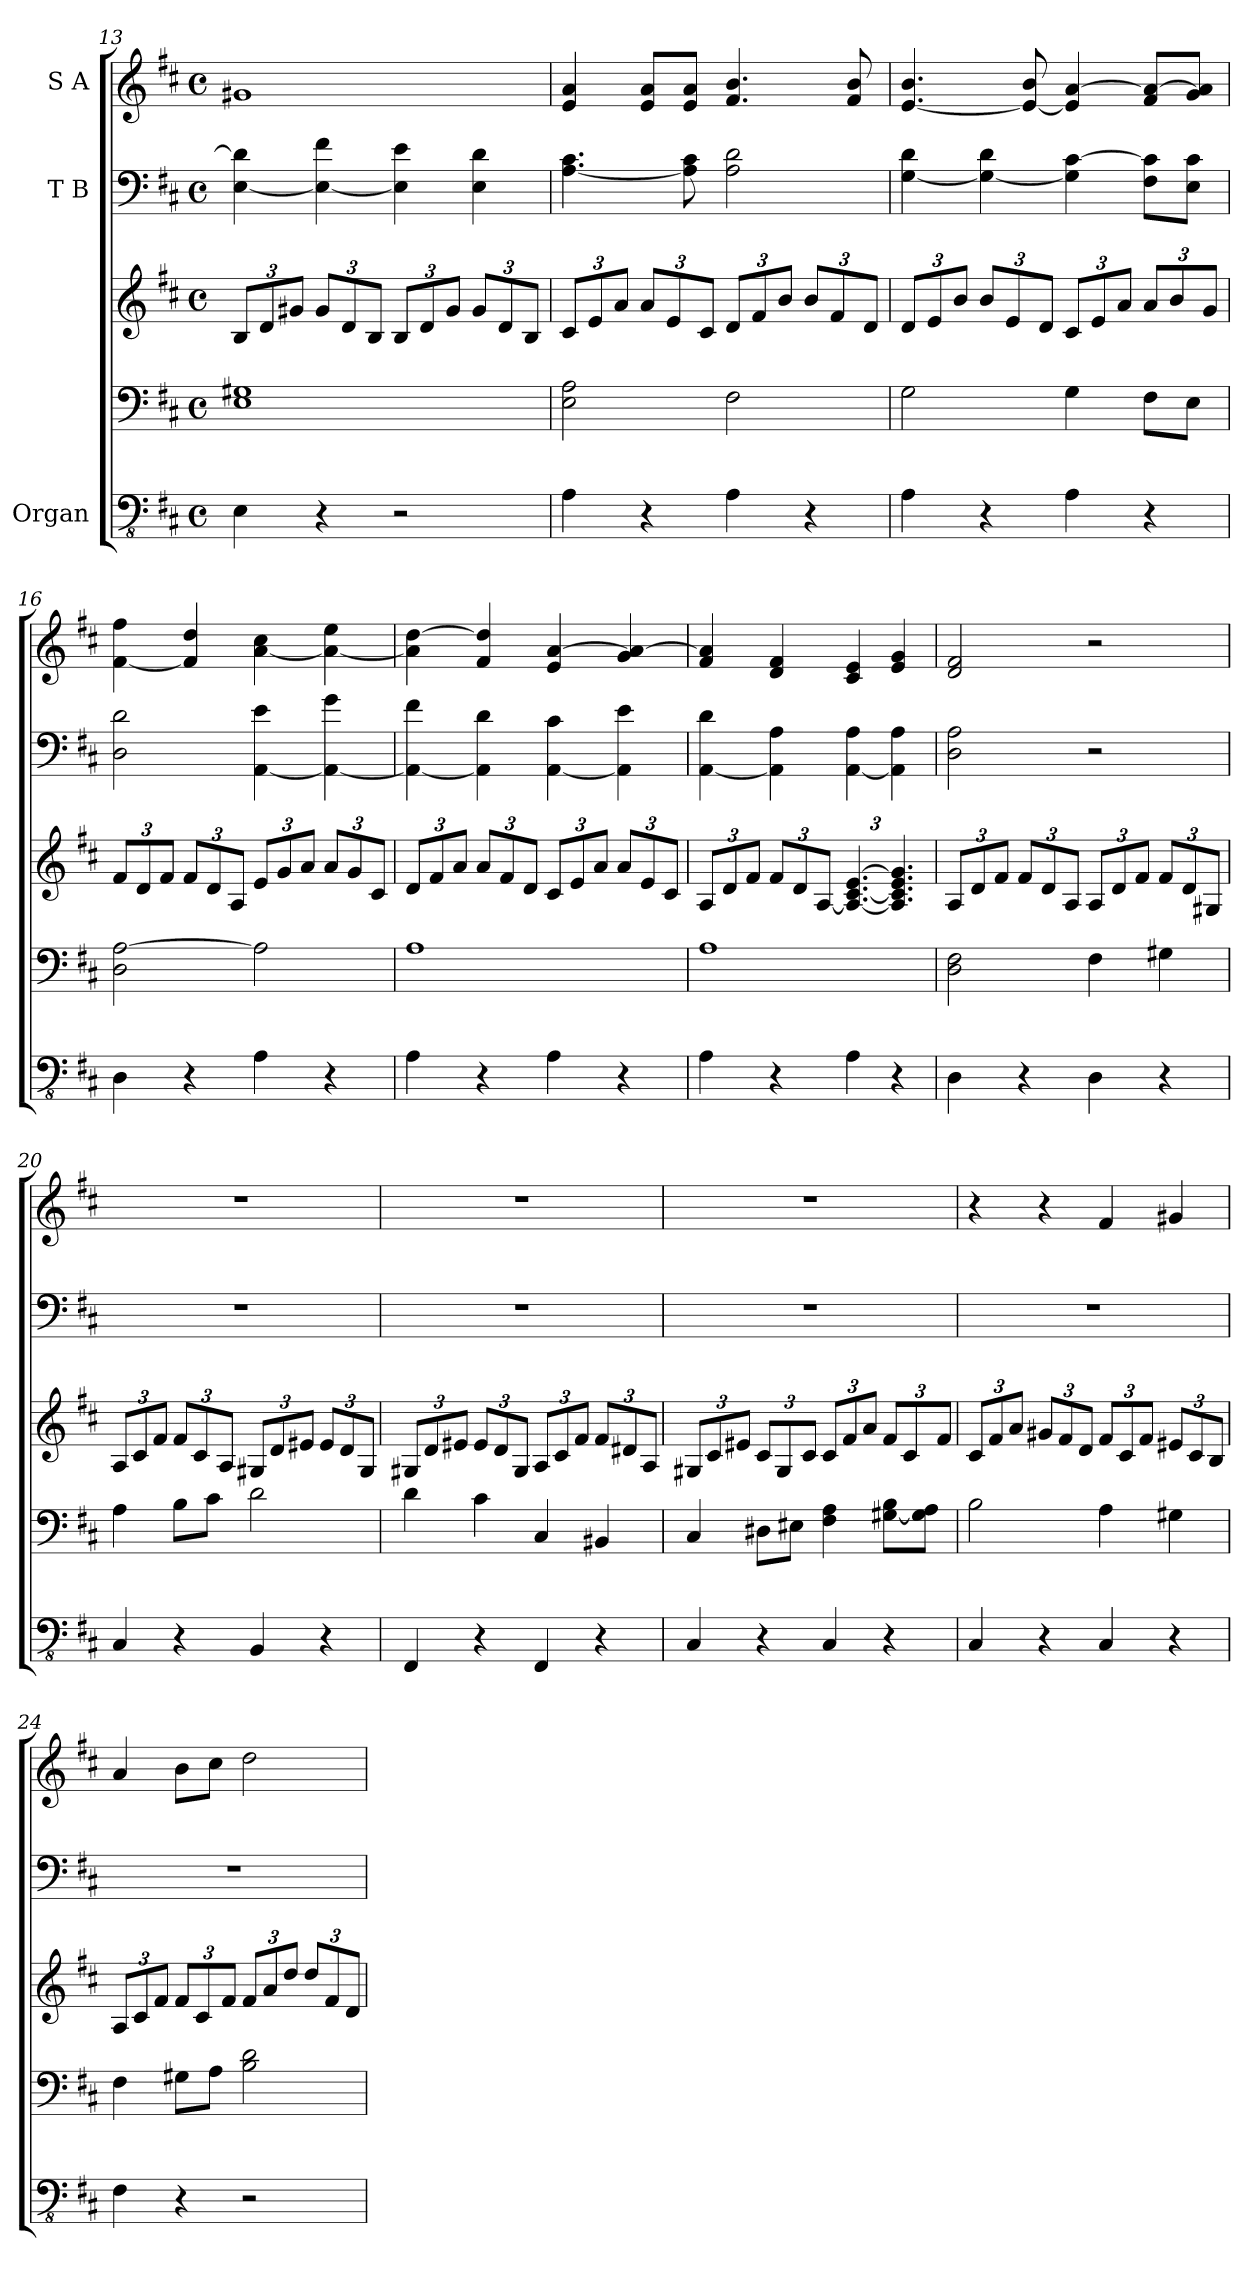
**kern	**kern	**kern	**kern	**kern
*part3	*part3	*part3	*part2	*part1
*staff5	*staff4	*staff3	*staff2	*staff1
*I"Organ	*	*	*I"T B	*I"S A
!!LO:PB:g=z
*clefFv4	*clefF4	*clefG2	*clefF4	*clefG2
*k[f#c#]	*k[f#c#]	*k[f#c#]	*k[f#c#]	*k[f#c#]
*M4/4	*M4/4	*M4/4	*M4/4	*M4/4
*met(c)	*met(c)	*met(c)	*met(c)	*met(c)
*	*	*Xbrackettup	*	*
=13	=13	=13	=13	=13
4EE\	1E 1G#X	12B/L	[4E\ 4d\]	1g#X
.	.	12d/	.	.
.	.	12g#X/J	.	.
4r	.	12g#/L	4E\_ 4f#\	.
.	.	12d/	.	.
.	.	12B/J	.	.
2r	.	12B/L	4E\] 4e\	.
.	.	12d/	.	.
.	.	12g#/J	.	.
.	.	12g#/L	4E\ 4d\	.
.	.	12d/	.	.
.	.	12B/J	.	.
=14	=14	=14	=14	=14
4AA\	2E\ 2A\	12c#/L	[4.A\ 4.c#\	4e/ 4a/
.	.	12e/	.	.
.	.	12a/J	.	.
4r	.	12a/L	.	8e/ 8a/L
.	.	12e/	.	.
.	.	.	8A\] 8c#\	8e/ 8a/J
.	.	12c#/J	.	.
4AA\	2F#\	12d/L	2A\ 2d\	4.f#/ 4.b/
.	.	12f#/	.	.
.	.	12b/J	.	.
4r	.	12b/L	.	.
.	.	12f#/	.	.
.	.	.	.	8f#/ 8b/
.	.	12d/J	.	.
=15	=15	=15	=15	=15
4AA\	2G\	12d/L	[4G\ 4d\	[4.e/ 4.b/
.	.	12e/	.	.
.	.	12b/J	.	.
4r	.	12b/L	4G\_ 4d\	.
.	.	12e/	.	.
.	.	.	.	8e/_ 8b/
.	.	12d/J	.	.
4AA\	4G\	12c#/L	4G\] [4c#\	4e/] [4a/
.	.	12e/	.	.
.	.	12a/J	.	.
4r	8F#\L	12a/L	8F#\ 8c#\]L	8f#/ 8a/_L
.	.	12b/	.	.
.	8E\J	.	8E\ 8c#\J	8g/ 8a/]J
.	.	12g/J	.	.
=16	=16	=16	=16	=16
4DD\	2D\ [2A\	12f#/L	2D\ 2d\	[4f#\ 4ff#\
.	.	12d/	.	.
.	.	12f#/J	.	.
4r	.	12f#/L	.	4f#/] 4dd/
.	.	12d/	.	.
.	.	12A/J	.	.
4AA\	2A\]	12e/L	[4AA\ 4e\	[4a\ 4cc#\
.	.	12g/	.	.
.	.	12a/J	.	.
4r	.	12a/L	4AA\_ 4g\	4a\_ 4ee\
.	.	12g/	.	.
.	.	12c#/J	.	.
!!LO:LB:g=z
=17	=17	=17	=17	=17
4AA\	1A	12d/L	4AA\_ 4f#\	4a\] [4dd\
.	.	12f#/	.	.
.	.	12a/J	.	.
4r	.	12a/L	4AA\] 4d\	4f#/ 4dd/]
.	.	12f#/	.	.
.	.	12d/J	.	.
4AA\	.	12c#/L	[4AA\ 4c#\	4e/ [4a/
.	.	12e/	.	.
.	.	12a/J	.	.
4r	.	12a/L	4AA\] 4e\	4g/ 4a/_
.	.	12e/	.	.
.	.	12c#/J	.	.
=18	=18	=18	=18	=18
4AA\	1A	12A/L	[4AA\ 4d\	4f#/ 4a/]
.	.	12d/	.	.
.	.	12f#/J	.	.
4r	.	12f#/L	4AA\] 4A\	4d/ 4f#/
.	.	12d/	.	.
.	.	[12A/J	.	.
4AA\	.	6.A/_ [6.c#/ [6.e/	[4AA\ 4A\	4c#/ 4e/
4r	.	6.A/] 6.c#/] 6.e/] 6.g/	4AA\] 4A\	4e/ 4g/
=19	=19	=19	=19	=19
4DD\	2D\ 2F#\	12A/L	2D\ 2A\	2d/ 2f#/
.	.	12d/	.	.
.	.	12f#/J	.	.
4r	.	12f#/L	.	.
.	.	12d/	.	.
.	.	12A/J	.	.
4DD\	4F#\	12A/L	2r	2r
.	.	12d/	.	.
.	.	12f#/J	.	.
4r	4G#X\	12f#/L	.	.
.	.	12d/	.	.
.	.	12G#X/J	.	.
=20	=20	=20	=20	=20
4CC#/	4A\	12A/L	1r	1r
.	.	12c#/	.	.
.	.	12f#/J	.	.
4r	8B\L	12f#/L	.	.
.	.	12c#/	.	.
.	8c#\J	.	.	.
.	.	12A/J	.	.
4BBB/	2d\	12G#X/L	.	.
.	.	12d/	.	.
.	.	12e#X/J	.	.
4r	.	12e#/L	.	.
.	.	12d/	.	.
.	.	12G#/J	.	.
!!LO:LB:g=z
=21	=21	=21	=21	=21
4FFF#/	4d\	12G#X/L	1r	1r
.	.	12d/	.	.
.	.	12e#X/J	.	.
4r	4c#\	12e#/L	.	.
.	.	12d/	.	.
.	.	12G#/J	.	.
4FFF#/	4C#/	12A/L	.	.
.	.	12c#/	.	.
.	.	12f#/J	.	.
4r	4BB#X/	12f#/L	.	.
.	.	12d#X/	.	.
.	.	12A/J	.	.
=22	=22	=22	=22	=22
4CC#/	4C#/	12G#X/L	1r	1r
.	.	12c#/	.	.
.	.	12e#X/J	.	.
4r	8D#X\L	12c#/L	.	.
.	.	12G#/	.	.
.	8E#X\J	.	.	.
.	.	12c#/J	.	.
4CC#/	4F#\ 4A\	12c#/L	.	.
.	.	12f#/	.	.
.	.	12a/J	.	.
4r	[8G#X\ 8B\L	12f#/L	.	.
.	.	12c#/	.	.
.	8G#\] 8A\J	.	.	.
.	.	12f#/J	.	.
=23	=23	=23	=23	=23
4CC#/	2B\	12c#/L	1r	4r
.	.	12f#/	.	.
.	.	12a/J	.	.
4r	.	12g#X/L	.	4r
.	.	12f#/	.	.
.	.	12d/J	.	.
4CC#/	4A\	12f#/L	.	4f#/
.	.	12c#/	.	.
.	.	12f#/J	.	.
4r	4G#X\	12e#X/L	.	4g#X/
.	.	12c#/	.	.
.	.	12B/J	.	.
=24	=24	=24	=24	=24
4FF#\	4F#\	12A/L	1r	4a/
.	.	12c#/	.	.
.	.	12f#/J	.	.
4r	8G#X\L	12f#/L	.	8b\L
.	.	12c#/	.	.
.	8A\J	.	.	8cc#\J
.	.	12f#/J	.	.
2r	2B\ 2d\	12f#/L	.	2dd\
.	.	12a/	.	.
.	.	12dd/J	.	.
.	.	12dd/L	.	.
.	.	12f#/	.	.
.	.	12d/J	.	.
=	=	=	=	=
*-	*-	*-	*-	*-
